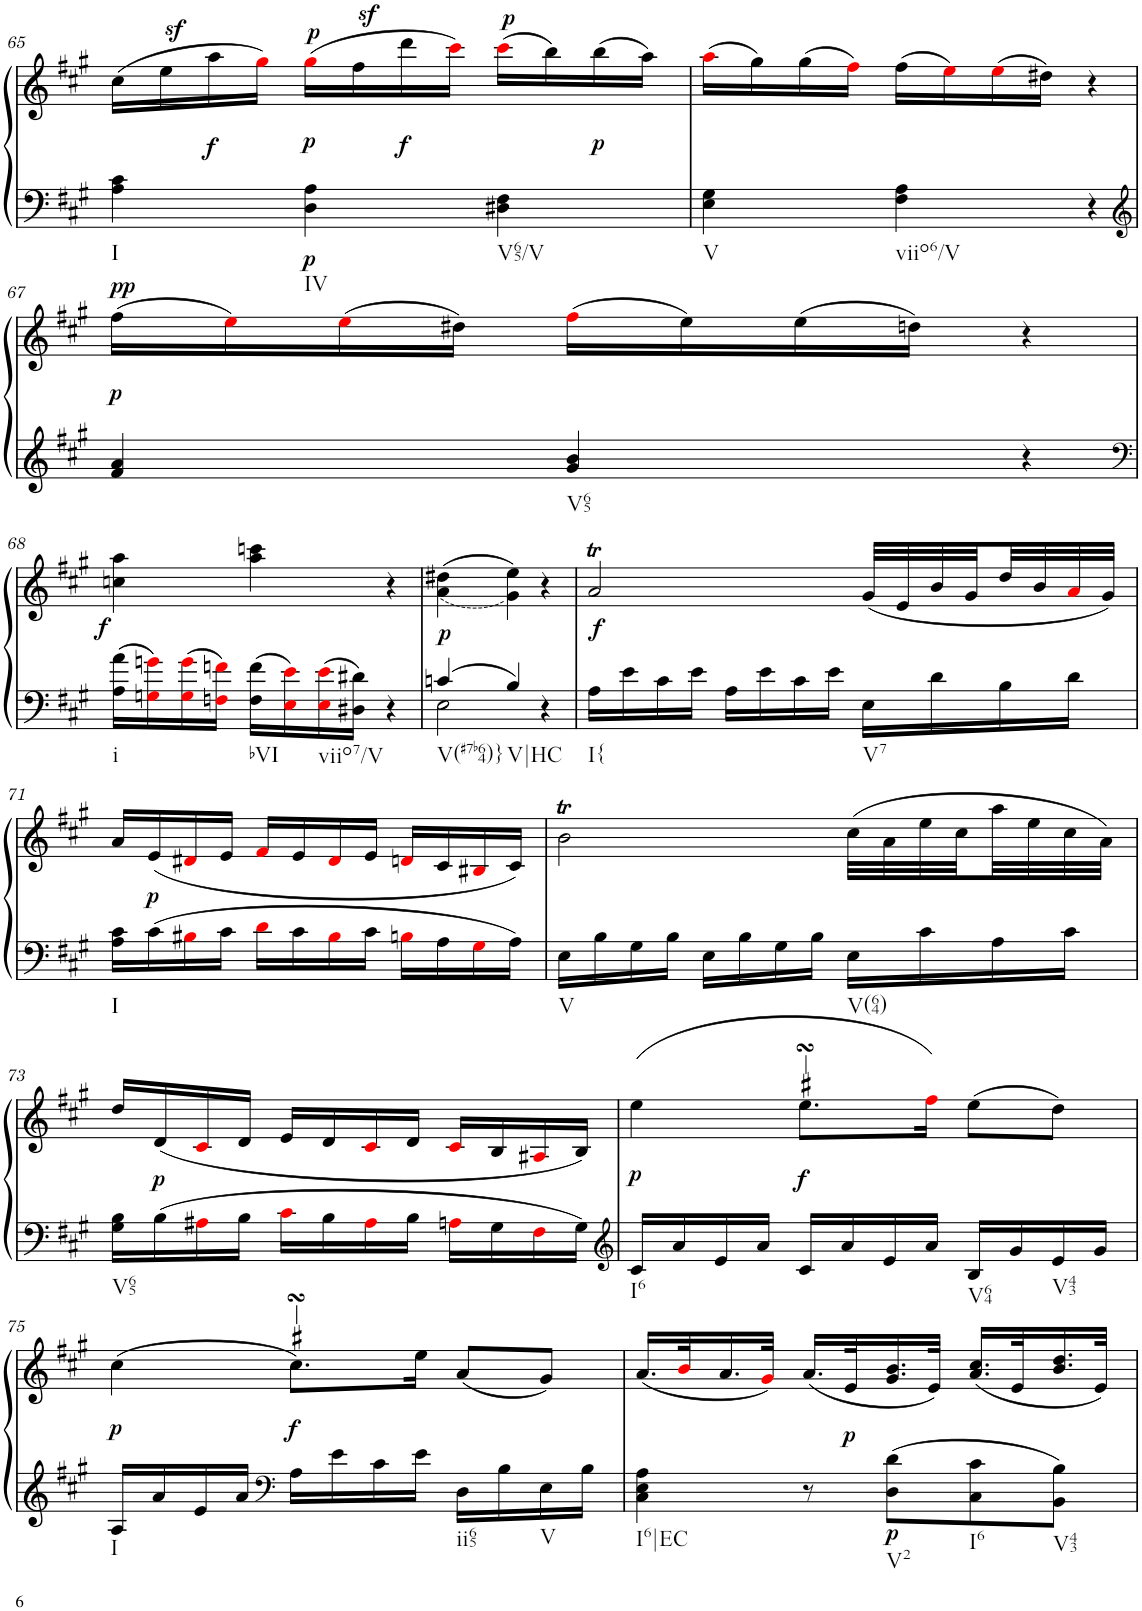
**kern	**kern	**dynam
*part1	*part1	*part1
*staff2	*staff1	*staff1/2
*I"unbenannt2	*	*
!!LO:PB:g=z
*clefF4	*clefG2	*
*k[f#c#g#]	*k[f#c#g#]	*
*M3/4	*M3/4	*
=65	=65	=65
!LO:TX:b:t=I	!	!
4A\ 4c#\	(16cc#\LL	.
.	16eez>\	.
!	!	!LO:DY:b
.	16aa\	f
.	16gg#i\JJ)	.
!LO:TX:b:t=IV	!	!
!	!	!LO:DY:b=2
!	!	!LO:DY:n=1:b
!	!	!LO:DY:n=2:a
4D\ 4A\	(16gg#i\LL	p p p
.	16ff#z>\	.
!	!	!LO:DY:n=3:b
.	16ddd\	f
.	16ccc#i\JJ)	.
!LO:TX:b:t=V65/V	!	!
!	!	!LO:DY:n=4:a
4D#X\ 4F#\	(16ccc#i\LL	p
.	16bb\)	.
!	!	!LO:DY:n=5:b
.	(16bb\	p
.	16aa\JJ)	.
=66	=66	=66
!LO:TX:b:t=V	!	!
4E\ 4G#\	(16aai\LL	.
.	16gg#\)	.
.	(16gg#\	.
.	16ff#i\JJ)	.
!LO:TX:b:t=viio6/V	!	!
4F#\ 4A\	(16ff#\LL	.
.	16eei\)	.
.	(16eei\	.
.	16dd#X\JJ)	.
4r	4r	.
!!LO:LB:g=z
=67	=67	=67
*clefG2	*	*
!	!	!LO:DY:b
!	!	!LO:DY:n=1:a
4f#/ 4a/	(16ff#\LL	p pp
.	16eei\)	.
.	(16eei\	.
.	16dd#X\JJ)	.
!LO:TX:b:t=V65	!	!
4g#/ 4b/	(16ff#i\LL	.
.	16ee\)	.
.	(16ee\	.
.	16ddn\JJ)	.
4r	4r	.
!!LO:LB:g=z
=68	=68	=68
*clefF4	*	*
!LO:TX:b:t=i	!	!
!	!	!LO:DY:b
16A\ 16a\LL	4ccn\ 4aa\	f
16Gni\ 16gni\	.	.
16Gi\ 16gi\	.	.
16Fni\ 16fni\JJ	.	.
!LO:TX:b:t=bVI	!	!
16F\ 16f\LL	4aa\ 4cccn\	.
16Ei\ 16ei\	.	.
!LO:TX:b:t=viio7/V	!	!
16Ei\ 16ei\	.	.
16D#X\ 16d#X\JJ	.	.
4r	4r	.
=69	=69	=69
*^	*	*
!LO:TX:b:t=V(#7b64)}	!	!	!
!	!	!	!LO:DY:b
4cn/	2E\	((<4a\ 4dd#X\	p
!LO:TX:b:t=V|HC	!	!	!
4B/	.	4g#\ 4ee\))	.
4r	4ryy	4r	.
=70	=70	=70	=70
!LO:TX:b:t=I{	!	!	!
!	!	!	!LO:DY:b
*v	*v	*	*
16A\LL	2aT/	f
16e\	.	.
16c#\	.	.
16e\JJ	.	.
16A\LL	.	.
16e\	.	.
16c#\	.	.
16e\JJ	.	.
!LO:TX:b:t=V7	!	!
16E\LL	(32g#/LLL	.
.	32e/	.
16d\	32b/	.
.	32g#/	.
16B\	32dd/	.
.	32b/	.
16d\JJ	32ai/	.
.	32g#/JJJ)	.
!!LO:LB:g=z
=71	=71	=71
!LO:TX:b:t=I	!	!
16A\ 16c#\LL	16a/LL	.
!	!	!LO:DY:b
16c#\	(16e/	p
16B#Xi\	16d#Xi/	.
16c#\JJ	16e/JJ	.
16di\LL	16f#i/LL	.
16c#\	16e/	.
16B#i\	16d#i/	.
16c#\JJ	16e/JJ	.
16Bni\LL	16dni/LL	.
16A\	16c#/	.
16G#i\	16B#Xi/	.
16A\JJ	16c#/JJ)	.
=72	=72	=72
!LO:TX:b:t=V	!	!
16E\LL	2bT\	.
16B\	.	.
16G#\	.	.
16B\JJ	.	.
16E\LL	.	.
16B\	.	.
16G#\	.	.
16B\JJ	.	.
!LO:TX:b:t=V(64)	!	!
16E\LL	(32cc#\LLL	.
.	32a\	.
16c#\	32ee\	.
.	32cc#\	.
16A\	32aa\	.
.	32ee\	.
16c#\JJ	32cc#\	.
.	32a\JJJ)	.
!!LO:LB:g=z
=73	=73	=73
!LO:TX:b:t=V65	!	!
16G#\ 16B\LL	16dd/LL	.
!	!	!LO:DY:b
16B\	(16d/	p
16A#Xi\	16c#i/	.
16B\JJ	16d/JJ	.
16c#i\LL	16e/LL	.
16B\	16d/	.
16A#i\	16c#i/	.
16B\JJ	16d/JJ	.
16Ani\LL	16c#i/LL	.
16G#\	16B/	.
16F#i\	16A#Xi/	.
16G#\JJ	16B/JJ)	.
=74	=74	=74
*clefG2	*	*
!LO:TX:b:t=I6	!	!
!	!	!LO:DY:b
16c#/LL	(4ee\	p
16a/	.	.
16e/	.	.
16a/JJ	.	.
!	!	!LO:DY:b
16c#/LL	8.eesSSS\L	f
16a/	.	.
16e/	.	.
16a/JJ	16ff#i\Jk)	.
!LO:TX:b:t=V64	!	!
16B/LL	(8ee\L	.
16g#/	.	.
!LO:TX:b:t=V43	!	!
16e/	8dd\J)	.
16g#/JJ	.	.
!!LO:LB:g=z
=75	=75	=75
!LO:TX:b:t=I	!	!
!	!	!LO:DY:b
16A/LL	(4cc#\	p
16a/	.	.
16e/	.	.
16a/JJ	.	.
*clefF4	*	*
!	!	!LO:DY:b
16A\LL	8.cc#sSsS\L)	f
16e\	.	.
16c#\	.	.
16e\JJ	16ee\Jk	.
!LO:TX:b:t=ii65	!	!
16D\LL	(8a/L	.
16B\	.	.
!LO:TX:b:t=V	!	!
16E\	8g#/J)	.
16B\JJ	.	.
=76	=76	=76
!LO:TX:b:t=I6|EC	!	!
4C#\ 4E\ 4A\	(16.a/LL	.
.	32bi/K	.
.	16.a/	.
.	32g#i/JJk)	.
8r	(16.a/LL	.
!	!	!LO:DY:b
.	32e/K	p
!LO:TX:b:t=V2	!	!
!	!	!LO:DY:b=2
8D\ 8d\L	16.g#/ 16.b/	p
.	32e/JJk)	.
!LO:TX:b:t=I6	!	!
8C#\ 8c#\	(16.a/ 16.cc#/LL	.
.	32e/K	.
!LO:TX:b:t=V43	!	!
8BB\ 8B\J	16.b/ 16.dd/	.
.	32e/JJk)	.
=	=	=
*-	*-	*-
